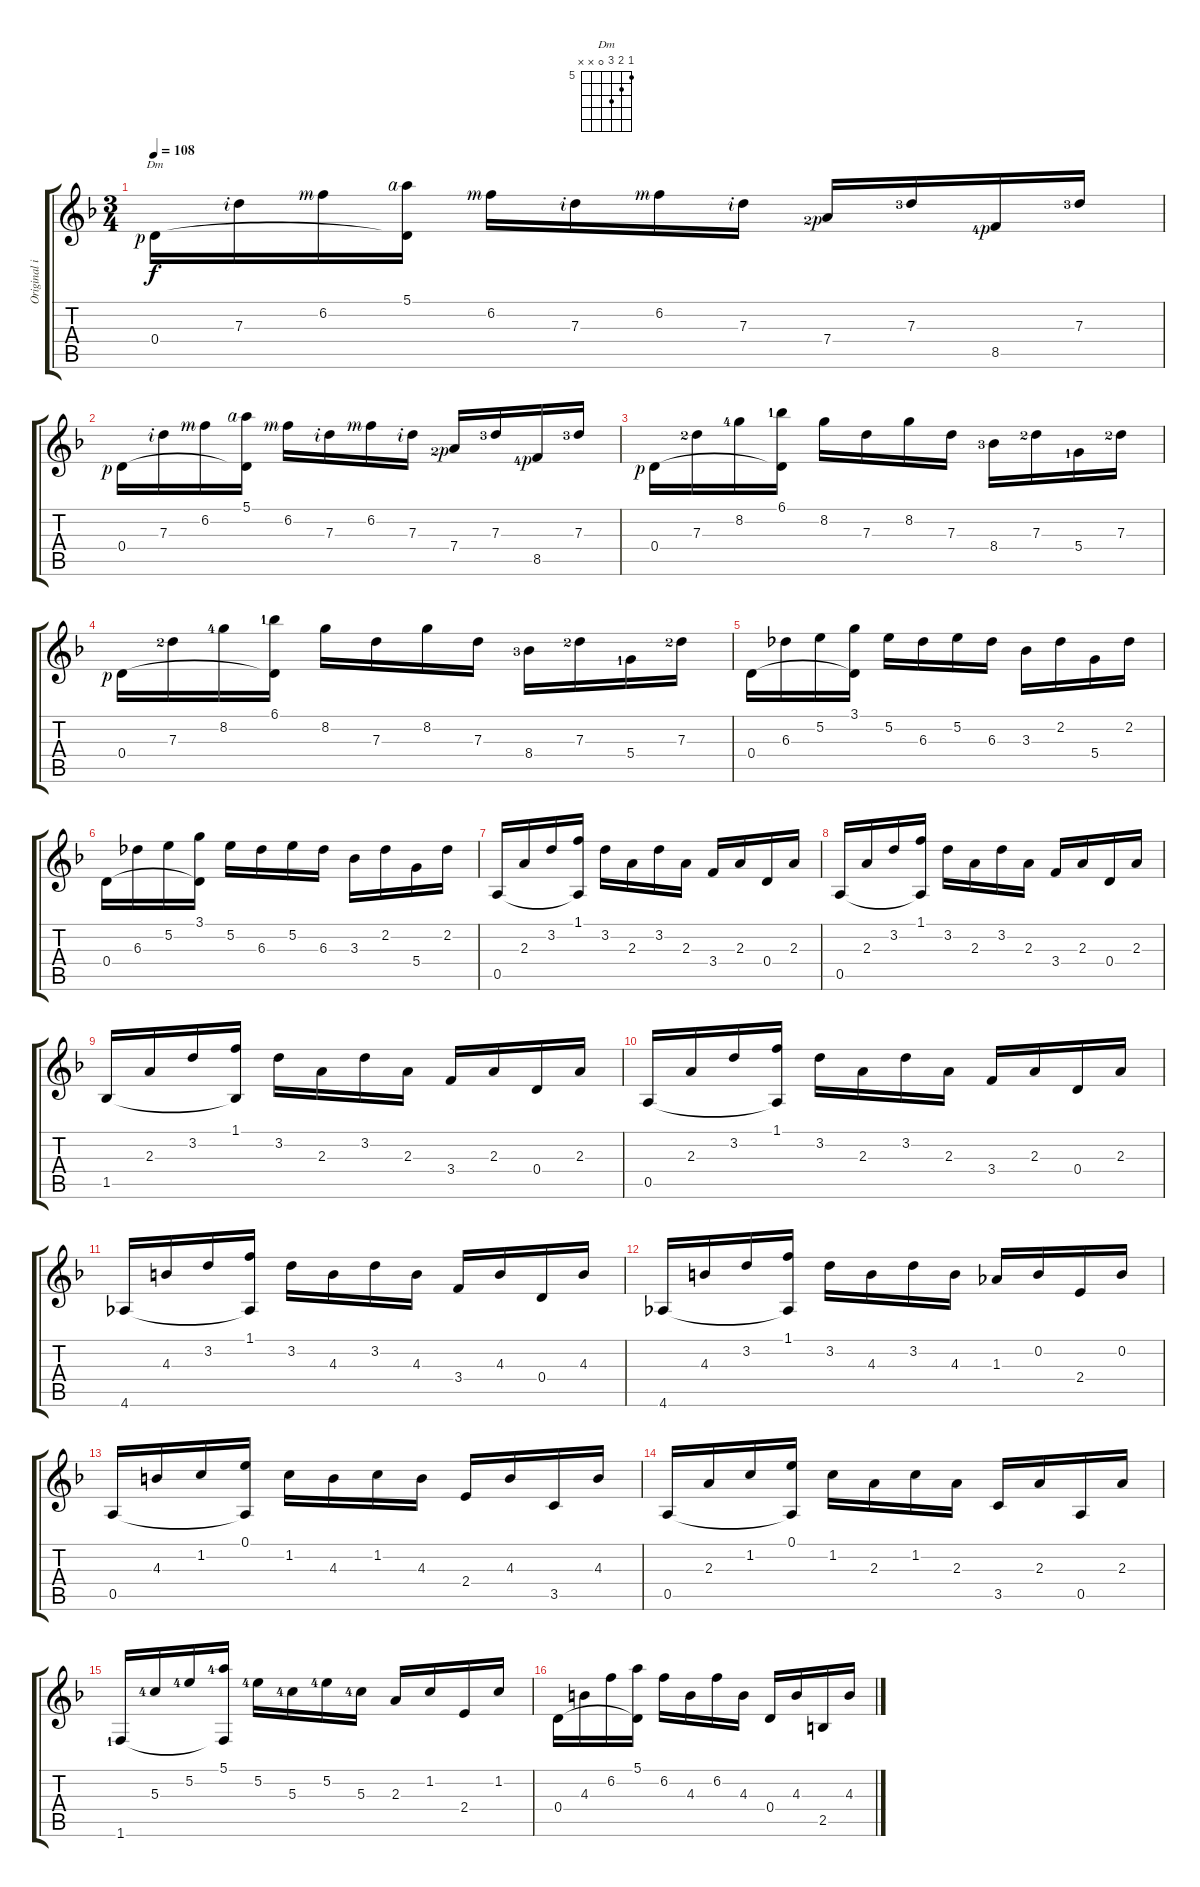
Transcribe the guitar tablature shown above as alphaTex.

\track ("Original in c minor for Lute" "Original i") {instrument acousticguitarnylon}
\staff {score tabs}
\tuning (E4 B3 G3 D3 A2 E2) {hide}
\chord ("Dm" 5 6 7 0 x x) {firstfret 5}
\ts (3 4)
\tempo 108
\clef g2
\ks dminor
0.4{rf 1}.16{ch "Dm" dy f instrument acousticguitarnylon} 7.3{rf 2}.16 6.2{rf 3}.16 (5.1{rf 4} 0.4{t}).16 6.2{rf 3}.16 7.3{rf 2}.16 6.2{rf 3}.16 7.3{rf 2}.16 7.4{lf 3 rf 1}.16 7.3{lf 4}.16 8.5{lf 5 rf 1}.16 7.3{lf 4}.16 |
0.4{rf 1}.16 7.3{rf 2}.16 6.2{rf 3}.16 (5.1{rf 4} 0.4{t}).16 6.2{rf 3}.16 7.3{rf 2}.16 6.2{rf 3}.16 7.3{rf 2}.16 7.4{lf 3 rf 1}.16 7.3{lf 4}.16 8.5{lf 5 rf 1}.16 7.3{lf 4}.16 |
0.4{rf 1}.16 7.3{lf 3}.16 8.2{lf 5}.16 (6.1{lf 2} 0.4{t}).16 8.2.16 7.3.16 8.2.16 7.3.16 8.4{lf 4}.16 7.3{lf 3}.16 5.4{lf 2}.16 7.3{lf 3}.16 |
0.4{rf 1}.16 7.3{lf 3}.16 8.2{lf 5}.16 (6.1{lf 2} 0.4{t}).16 8.2.16 7.3.16 8.2.16 7.3.16 8.4{lf 4}.16 7.3{lf 3}.16 5.4{lf 2}.16 7.3{lf 3}.16 |
0.4.16 6.3.16 5.2.16 (3.1 0.4{t}).16 5.2.16 6.3.16 5.2.16 6.3.16 3.3.16 2.2.16 5.4.16 2.2.16 |
0.4.16 6.3.16 5.2.16 (3.1 0.4{t}).16 5.2.16 6.3.16 5.2.16 6.3.16 3.3.16 2.2.16 5.4.16 2.2.16 |
0.5.16 2.3.16 3.2.16 (1.1 0.5{t}).16 3.2.16 2.3.16 3.2.16 2.3.16 3.4.16 2.3.16 0.4.16 2.3.16 |
0.5.16 2.3.16 3.2.16 (1.1 0.5{t}).16 3.2.16 2.3.16 3.2.16 2.3.16 3.4.16 2.3.16 0.4.16 2.3.16 |
1.5.16 2.3.16 3.2.16 (1.1 1.5{t}).16 3.2.16 2.3.16 3.2.16 2.3.16 3.4.16 2.3.16 0.4.16 2.3.16 |
0.5.16 2.3.16 3.2.16 (1.1 0.5{t}).16 3.2.16 2.3.16 3.2.16 2.3.16 3.4.16 2.3.16 0.4.16 2.3.16 |
4.6.16 4.3.16 3.2.16 (1.1 4.6{t}).16 3.2.16 4.3.16 3.2.16 4.3.16 3.4.16 4.3.16 0.4.16 4.3.16 |
4.6.16 4.3.16 3.2.16 (1.1 4.6{t}).16 3.2.16 4.3.16 3.2.16 4.3.16 1.3.16 0.2.16 2.4.16 0.2.16 |
0.5.16 4.3.16 1.2.16 (0.1 0.5{t}).16 1.2.16 4.3.16 1.2.16 4.3.16 2.4.16 4.3.16 3.5.16 4.3.16 |
0.5.16 2.3.16 1.2.16 (0.1 0.5{t}).16 1.2.16 2.3.16 1.2.16 2.3.16 3.5.16 2.3.16 0.5.16 2.3.16 |
1.6{lf 2}.16 5.3{lf 5}.16 5.2{lf 5}.16 (5.1{lf 5} 1.6{t}).16 5.2{lf 5}.16 5.3{lf 5}.16 5.2{lf 5}.16 5.3{lf 5}.16 2.3.16 1.2.16 2.4.16 1.2.16 |
0.4.16 4.3.16 6.2.16 (5.1 0.4{t}).16 6.2.16 4.3.16 6.2.16 4.3.16 0.4.16 4.3.16 2.5.16 4.3.16
